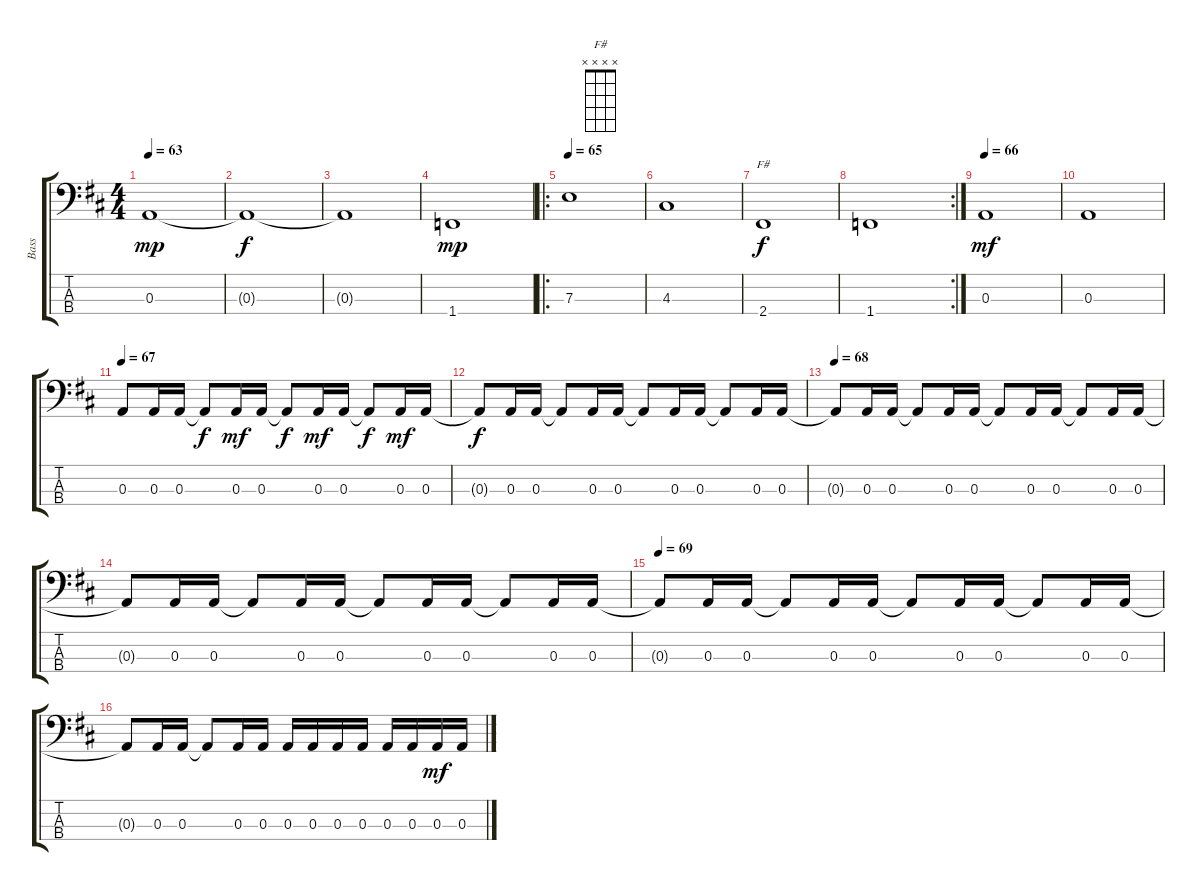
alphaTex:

\track ("Bass" "Bass") {instrument electricbassfinger}
\staff {score tabs}
\tuning (G2 D2 A1 E1) {hide}
\chord ("F#" x x x x)
\ts (4 4)
\tempo 63
\clef f4
\ks d
0.3.1{dy mp} |
0.3{t}.1{dy f} |
0.3{t}.1 |
1.4.1{dy mp} |
\ro
\tempo 65
7.3.1 |
4.3.1 |
2.4.1{ch "F#" dy f} |
\rc 2
1.4.1 |
\tempo 66
0.3.1{dy mf} |
0.3.1 |
\tempo 67
0.3.8 0.3.16 0.3.16 0.3{t}.8{dy f} 0.3.16{dy mf} 0.3.16 0.3{t}.8{dy f} 0.3.16{dy mf} 0.3.16 0.3{t}.8{dy f} 0.3.16{dy mf} 0.3.16 |
0.3{t}.8{dy f} 0.3.16 0.3.16 0.3{t}.8 0.3.16 0.3.16 0.3{t}.8 0.3.16 0.3.16 0.3{t}.8 0.3.16 0.3.16 |
\tempo 68
0.3{t}.8 0.3.16 0.3.16 0.3{t}.8 0.3.16 0.3.16 0.3{t}.8 0.3.16 0.3.16 0.3{t}.8 0.3.16 0.3.16 |
0.3{t}.8 0.3.16 0.3.16 0.3{t}.8 0.3.16 0.3.16 0.3{t}.8 0.3.16 0.3.16 0.3{t}.8 0.3.16 0.3.16 |
\tempo 69
0.3{t}.8 0.3.16 0.3.16 0.3{t}.8 0.3.16 0.3.16 0.3{t}.8 0.3.16 0.3.16 0.3{t}.8 0.3.16 0.3.16 |
0.3{t}.8 0.3.16 0.3.16 0.3{t}.8 0.3.16 0.3.16 0.3.16 0.3.16 0.3.16 0.3.16 0.3.16 0.3.16 0.3.16{dy mf} 0.3.16
